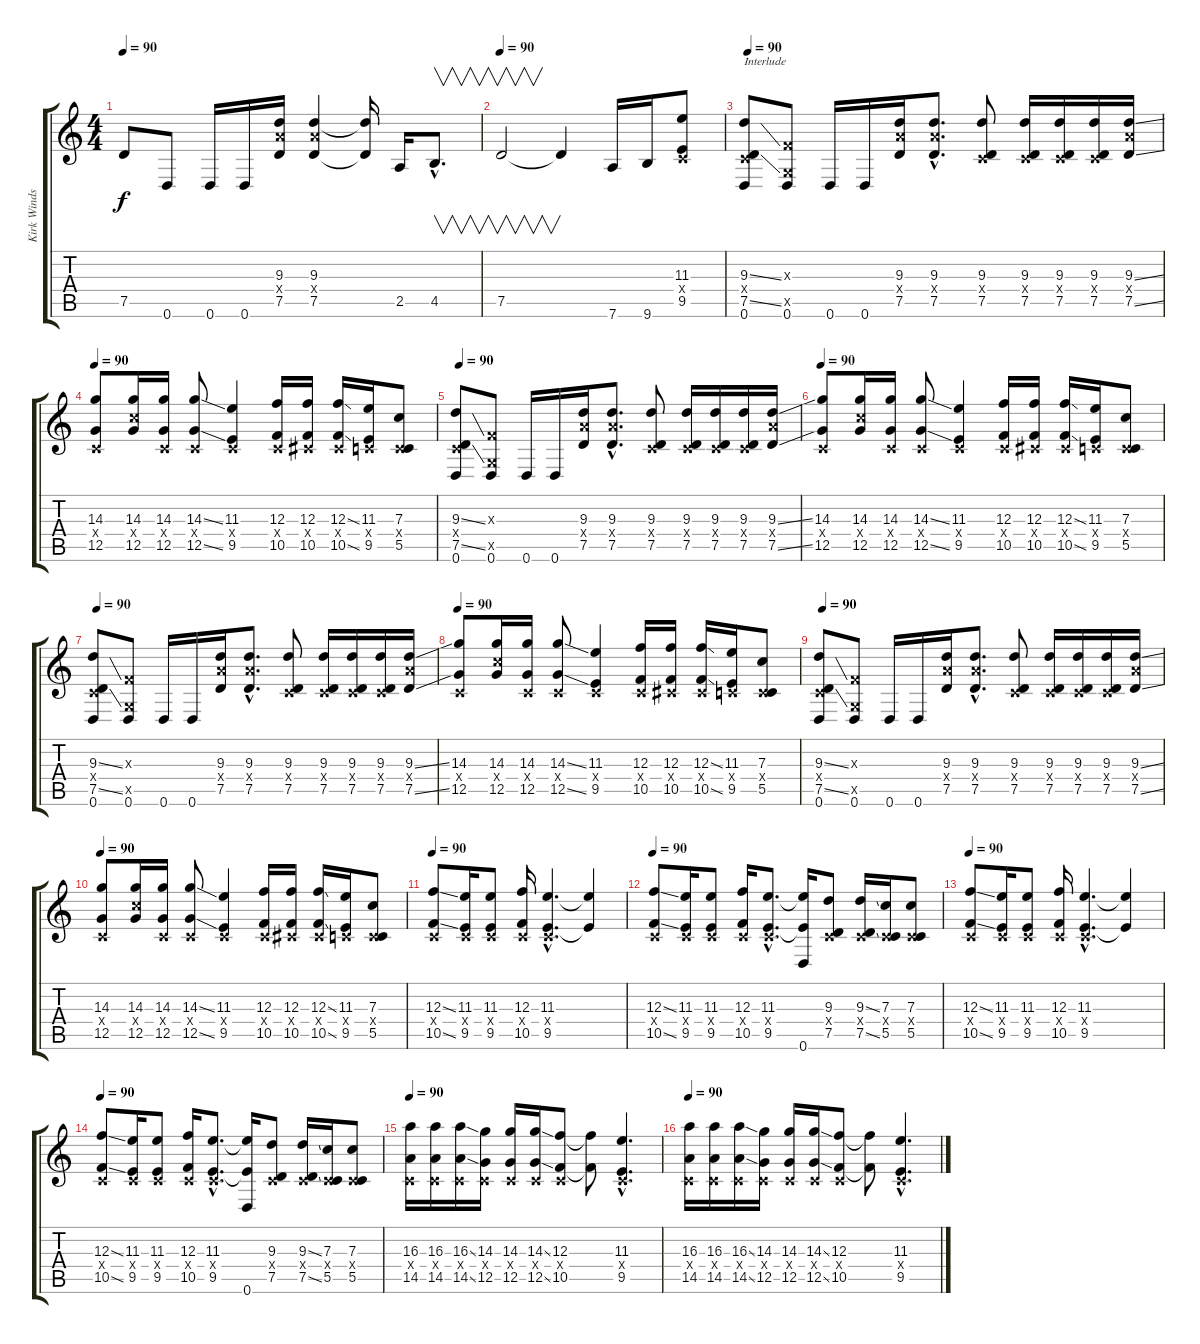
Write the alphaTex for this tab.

\track ("Kirk Windstein" "Kirk Winds") {instrument overdrivenguitar}
\staff {score tabs}
\tuning (D4 A3 F3 C3 G2 D2) {hide}
\ts (4 4)
\tempo 90
\clef g2
\ks c
7.5.8{dy f} 0.6.8 0.6.16 0.6.16 (9.3 9.4{x} 7.5).16 (9.3 9.4{x} 7.5).4 (9.3{t} 7.5{t}).16 2.5.16 4.5{hac}.8{v d} |
\tempo 90
7.5.2{v} 7.5{t}.4 7.6.16 9.6.16 (11.3 0.4{x} 9.5).8 |
\tempo 90
(9.3{ss} 0.4{x} 7.5{ss} 0.6).8{txt "Interlude"} (0.3{x} 0.5{x} 0.6).8 0.6.16 0.6.16 (9.3 9.4{x} 7.5).16 (9.3{hac} 9.4{hac x} 7.5{hac}).8{d} (9.3 0.4{x} 7.5).8 (9.3 0.4{x} 7.5).16 (9.3 0.4{x} 7.5).16 (9.3 0.4{x} 7.5).16 (9.3{ss} 9.4{x} 7.5{ss}).16 |
\tempo 90
(14.3 0.4{x} 12.5).8 (14.3 12.4{x} 12.5).16 (14.3 0.4{x} 12.5).16 (14.3{ss} 0.4{x} 12.5{ss}).8 (11.3 0.4{x} 9.5).4 (12.3 0.4{x} 10.5).16 (12.3 1.4{x} 10.5).16 (12.3{ss} 1.4{x} 10.5{ss}).16 (11.3 0.4{x} 9.5).16 (7.3 0.4{x} 5.5).8 |
\tempo 90
(9.3{ss} 0.4{x} 7.5{ss} 0.6).8 (0.3{x} 0.5{x} 0.6).8 0.6.16 0.6.16 (9.3 9.4{x} 7.5).16 (9.3{hac} 9.4{hac x} 7.5{hac}).8{d} (9.3 0.4{x} 7.5).8 (9.3 0.4{x} 7.5).16 (9.3 0.4{x} 7.5).16 (9.3 0.4{x} 7.5).16 (9.3{ss} 9.4{x} 7.5{ss}).16 |
\tempo 90
(14.3 0.4{x} 12.5).8 (14.3 12.4{x} 12.5).16 (14.3 0.4{x} 12.5).16 (14.3{ss} 0.4{x} 12.5{ss}).8 (11.3 0.4{x} 9.5).4 (12.3 0.4{x} 10.5).16 (12.3 1.4{x} 10.5).16 (12.3{ss} 1.4{x} 10.5{ss}).16 (11.3 0.4{x} 9.5).16 (7.3 0.4{x} 5.5).8 |
\tempo 90
(9.3{ss} 0.4{x} 7.5{ss} 0.6).8 (0.3{x} 0.5{x} 0.6).8 0.6.16 0.6.16 (9.3 9.4{x} 7.5).16 (9.3{hac} 9.4{hac x} 7.5{hac}).8{d} (9.3 0.4{x} 7.5).8 (9.3 0.4{x} 7.5).16 (9.3 0.4{x} 7.5).16 (9.3 0.4{x} 7.5).16 (9.3{ss} 9.4{x} 7.5{ss}).16 |
\tempo 90
(14.3 0.4{x} 12.5).8 (14.3 12.4{x} 12.5).16 (14.3 0.4{x} 12.5).16 (14.3{ss} 0.4{x} 12.5{ss}).8 (11.3 0.4{x} 9.5).4 (12.3 0.4{x} 10.5).16 (12.3 1.4{x} 10.5).16 (12.3{ss} 1.4{x} 10.5{ss}).16 (11.3 0.4{x} 9.5).16 (7.3 0.4{x} 5.5).8 |
\tempo 90
(9.3{ss} 0.4{x} 7.5{ss} 0.6).8 (0.3{x} 0.5{x} 0.6).8 0.6.16 0.6.16 (9.3 9.4{x} 7.5).16 (9.3{hac} 9.4{hac x} 7.5{hac}).8{d} (9.3 0.4{x} 7.5).8 (9.3 0.4{x} 7.5).16 (9.3 0.4{x} 7.5).16 (9.3 0.4{x} 7.5).16 (9.3{ss} 9.4{x} 7.5{ss}).16 |
\tempo 90
(14.3 0.4{x} 12.5).8 (14.3 12.4{x} 12.5).16 (14.3 0.4{x} 12.5).16 (14.3{ss} 0.4{x} 12.5{ss}).8 (11.3 0.4{x} 9.5).4 (12.3 0.4{x} 10.5).16 (12.3 1.4{x} 10.5).16 (12.3{ss} 1.4{x} 10.5{ss}).16 (11.3 0.4{x} 9.5).16 (7.3 0.4{x} 5.5).8 |
\tempo 90
(12.3{ss} 0.4{x} 10.5{ss}).8 (11.3 0.4{x} 9.5).16 (11.3 0.4{x} 9.5).8 (12.3 0.4{x} 10.5).16 (11.3{hac} 0.4{hac x} 9.5{hac}).4{d} (11.3{t} 9.5{t}).4 |
\tempo 90
(12.3{ss} 0.4{x} 10.5{ss}).8 (11.3 0.4{x} 9.5).16 (11.3 0.4{x} 9.5).8 (12.3 0.4{x} 10.5).16 (11.3{hac} 0.4{hac x} 9.5{hac}).8{d} (11.3{t} 9.5{t} 0.6).16 (9.3 0.4{x} 7.5).8 (9.3{ss} 0.4{x} 7.5{ss}).16 (7.3 0.4{x} 5.5).16 (7.3 0.4{x} 5.5).8 |
\tempo 90
(12.3{ss} 0.4{x} 10.5{ss}).8 (11.3 0.4{x} 9.5).16 (11.3 0.4{x} 9.5).8 (12.3 0.4{x} 10.5).16 (11.3{hac} 0.4{hac x} 9.5{hac}).4{d} (11.3{t} 9.5{t}).4 |
\tempo 90
(12.3{ss} 0.4{x} 10.5{ss}).8 (11.3 0.4{x} 9.5).16 (11.3 0.4{x} 9.5).8 (12.3 0.4{x} 10.5).16 (11.3{hac} 0.4{hac x} 9.5{hac}).8{d} (11.3{t} 9.5{t} 0.6).16 (9.3 0.4{x} 7.5).8 (9.3{ss} 0.4{x} 7.5{ss}).16 (7.3 0.4{x} 5.5).16 (7.3 0.4{x} 5.5).8 |
\tempo 90
(16.3 0.4{x} 14.5).16 (16.3 0.4{x} 14.5).16 (16.3{ss} 0.4{x} 14.5{ss}).16 (14.3 0.4{x} 12.5).16 (14.3 0.4{x} 12.5).16 (14.3{ss} 0.4{x} 12.5{ss}).16 (12.3 0.4{x} 10.5).8 (12.3{t} 10.5{t}).8 (11.3{hac} 0.4{hac x} 9.5{hac}).4{d} |
\tempo 90
(16.3 0.4{x} 14.5).16 (16.3 0.4{x} 14.5).16 (16.3{ss} 0.4{x} 14.5{ss}).16 (14.3 0.4{x} 12.5).16 (14.3 0.4{x} 12.5).16 (14.3{ss} 0.4{x} 12.5{ss}).16 (12.3 0.4{x} 10.5).8 (12.3{t} 10.5{t}).8 (11.3{hac} 0.4{hac x} 9.5{hac}).4{d}
